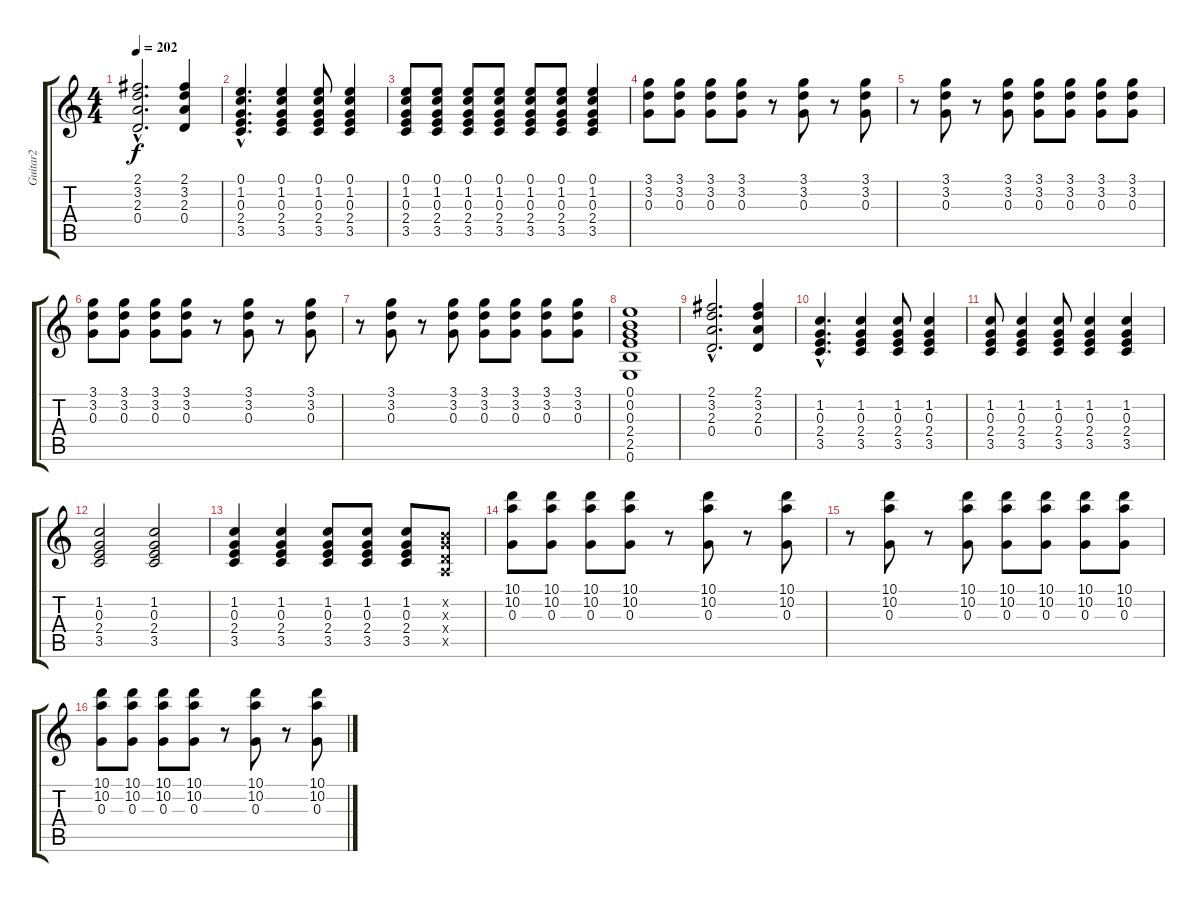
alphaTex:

\track ("Guitar2" "Guitar2") {instrument distortionguitar}
\staff {score tabs}
\tuning (E4 B3 G3 D3 A2 E2) {hide}
\ts (4 4)
\tempo 202
\clef g2
\ks c
(2.1{hac} 3.2{hac} 2.3{hac} 0.4{hac}).2{d dy f} (2.1 3.2 2.3 0.4).4 |
(0.1{hac} 1.2{hac} 0.3{hac} 2.4{hac} 3.5{hac}).4{d} (0.1 1.2 0.3 2.4 3.5).4 (0.1 1.2 0.3 2.4 3.5).8 (0.1 1.2 0.3 2.4 3.5).4 |
(0.1 1.2 0.3 2.4 3.5).8 (0.1 1.2 0.3 2.4 3.5).8 (0.1 1.2 0.3 2.4 3.5).8 (0.1 1.2 0.3 2.4 3.5).8 (0.1 1.2 0.3 2.4 3.5).8 (0.1 1.2 0.3 2.4 3.5).8 (0.1 1.2 0.3 2.4 3.5).4 |
(3.1 3.2 0.3).8 (3.1 3.2 0.3).8 (3.1 3.2 0.3).8 (3.1 3.2 0.3).8 r.8 (3.1 3.2 0.3).8 r.8 (3.1 3.2 0.3).8 |
r.8 (3.1 3.2 0.3).8 r.8 (3.1 3.2 0.3).8 (3.1 3.2 0.3).8 (3.1 3.2 0.3).8 (3.1 3.2 0.3).8 (3.1 3.2 0.3).8 |
(3.1 3.2 0.3).8 (3.1 3.2 0.3).8 (3.1 3.2 0.3).8 (3.1 3.2 0.3).8 r.8 (3.1 3.2 0.3).8 r.8 (3.1 3.2 0.3).8 |
r.8 (3.1 3.2 0.3).8 r.8 (3.1 3.2 0.3).8 (3.1 3.2 0.3).8 (3.1 3.2 0.3).8 (3.1 3.2 0.3).8 (3.1 3.2 0.3).8 |
(0.1 0.2 0.3 2.4 2.5 0.6).1 |
(2.1{hac} 3.2{hac} 2.3{hac} 0.4{hac}).2{d} (2.1 3.2 2.3 0.4).4 |
(1.2{hac} 0.3{hac} 2.4{hac} 3.5{hac}).4{d} (1.2 0.3 2.4 3.5).4 (1.2 0.3 2.4 3.5).8 (1.2 0.3 2.4 3.5).4 |
(1.2 0.3 2.4 3.5).8 (1.2 0.3 2.4 3.5).4 (1.2 0.3 2.4 3.5).8 (1.2 0.3 2.4 3.5).4 (1.2 0.3 2.4 3.5).4 |
(1.2 0.3 2.4 3.5).2 (1.2 0.3 2.4 3.5).2 |
(1.2 0.3 2.4 3.5).4 (1.2 0.3 2.4 3.5).4 (1.2 0.3 2.4 3.5).8 (1.2 0.3 2.4 3.5).8 (1.2 0.3 2.4 3.5).8 (0.2{x} 0.3{x} 0.4{x} 0.5{x}).8 |
(10.1 10.2 0.3).8 (10.1 10.2 0.3).8 (10.1 10.2 0.3).8 (10.1 10.2 0.3).8 r.8 (10.1 10.2 0.3).8 r.8 (10.1 10.2 0.3).8 |
r.8 (10.1 10.2 0.3).8 r.8 (10.1 10.2 0.3).8 (10.1 10.2 0.3).8 (10.1 10.2 0.3).8 (10.1 10.2 0.3).8 (10.1 10.2 0.3).8 |
(10.1 10.2 0.3).8 (10.1 10.2 0.3).8 (10.1 10.2 0.3).8 (10.1 10.2 0.3).8 r.8 (10.1 10.2 0.3).8 r.8 (10.1 10.2 0.3).8
